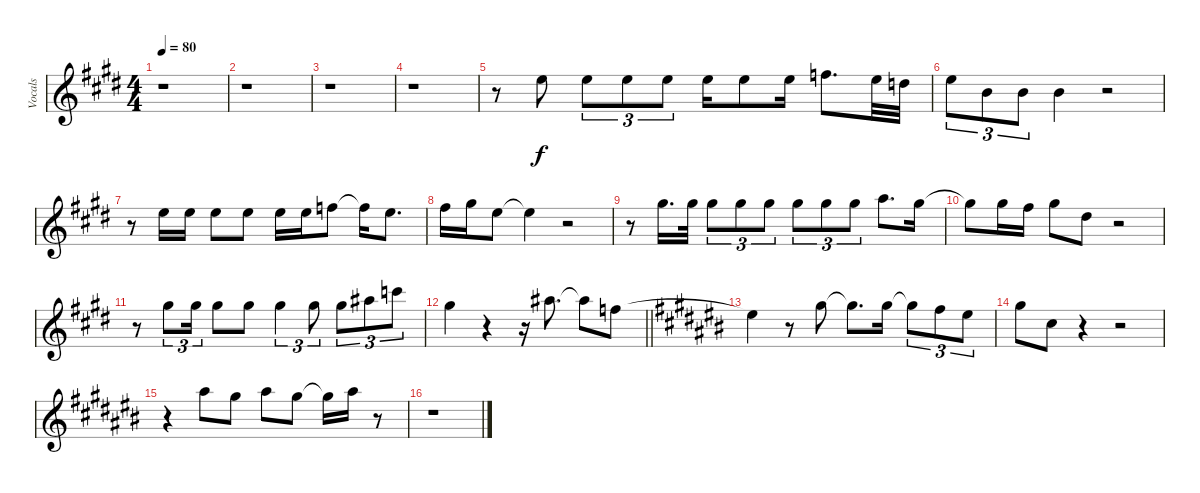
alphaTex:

\track ("Vocals" "Vocals") {instrument synthbrass1}
\staff {score}
\tuning (E5 B4 G4 D4 A3 E3) {hide}
\ts (4 4)
\tempo 80
\clef g2
\ks e
r.1{dy f} |
r.1 |
r.1 |
r.1 |
r.8 0.1.8 0.1.8{tu (3 2)} 0.1.8{tu (3 2)} 0.1.8{tu (3 2)} 0.1.16 0.1.8 0.1.16 1.1.8{d} 0.1.32 3.2.32 |
0.1.8{tu (3 2)} 0.2.8{tu (3 2)} 0.2.8{tu (3 2)} 0.2.4 r.2 |
r.8 0.1.16 0.1.16 0.1.8 0.1.8 0.1.16 0.1.16 1.1.8 1.1{t}.16 0.1.8{d} |
2.1.16 4.1.16 0.1.8 0.1{t}.4 r.2 |
r.8 4.1.16{d} 4.1.32 4.1.8{tu (3 2)} 4.1.8{tu (3 2)} 4.1.8{tu (3 2)} 4.1.8{tu (3 2)} 4.1.8{tu (3 2)} 4.1.8{tu (3 2)} 5.1.8{d} 4.1.16 |
4.1{t}.8 4.1.16 2.1.16 4.1.8 4.2.8 r.2 |
r.8 4.1.8{tu (3 2)} 4.1.16{tu (3 2)} 4.1.8 4.1.8 4.1.4{tu (3 2)} 4.1.8{tu (3 2)} 4.1.8{tu (3 2)} 6.1.8{tu (3 2)} 8.1.8{tu (3 2)} |
\barLineRight lightlight
4.1.4 r.4 r.16 6.1.8{d} 6.1{t}.8 1.1.8 |
\ks c#
1.1{t}.4 r.8 4.1.8 4.1{t}.8{d} 4.1.16 4.1{t}.8{tu (3 2)} 2.1.8{tu (3 2)} 1.1.8{tu (3 2)} |
4.1.8 2.2.8 r.4 r.2 |
r.4 6.1.8 4.1.8 6.1.8 4.1.8 4.1{t}.16 6.1.16 r.8 |
r.1
